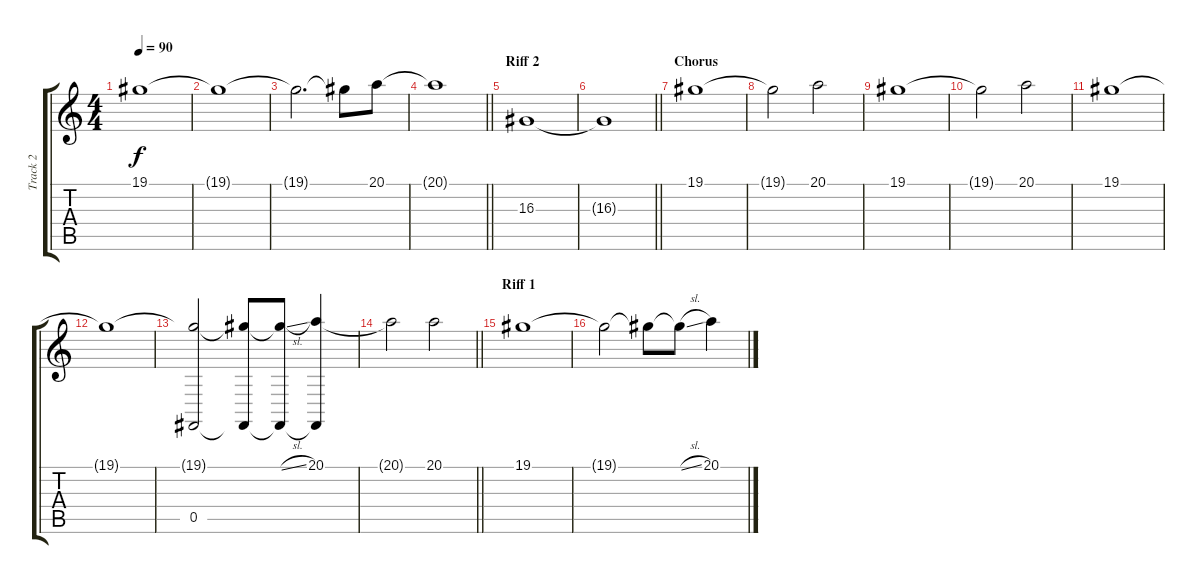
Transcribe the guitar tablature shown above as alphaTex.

\track ("Track 2" "Track 2") {instrument stringensemble1}
\staff {score tabs}
\tuning (Db4 Ab3 E3 B2 Gb2 B1) {hide}
\ts (4 4)
\tempo 90
\clef g2
\ks c
19.1.1{dy f} |
19.1{t}.1 |
19.1{t}.2{d} 19.1{t}.8 20.1.8 |
\barLineRight lightlight
20.1{t}.1 |
\section ("" "Riff 2")
16.3.1 |
\barLineRight lightlight
16.3{t}.1 |
\section ("" "Chorus")
19.1.1 |
19.1{t}.2 20.1.2 |
19.1.1 |
19.1{t}.2 20.1.2 |
19.1.1 |
19.1{t}.1 |
(19.1{t} 0.5).2 (19.1{t} 0.5{t}).8 (19.1{sl t} 0.5{t}).8 (20.1 0.5{t}).4 |
\barLineRight lightlight
20.1{t}.2 20.1.2 |
\section ("" "Riff 1")
19.1.1 |
19.1{t}.2 19.1{t}.8 19.1{sl t}.8 20.1.4
